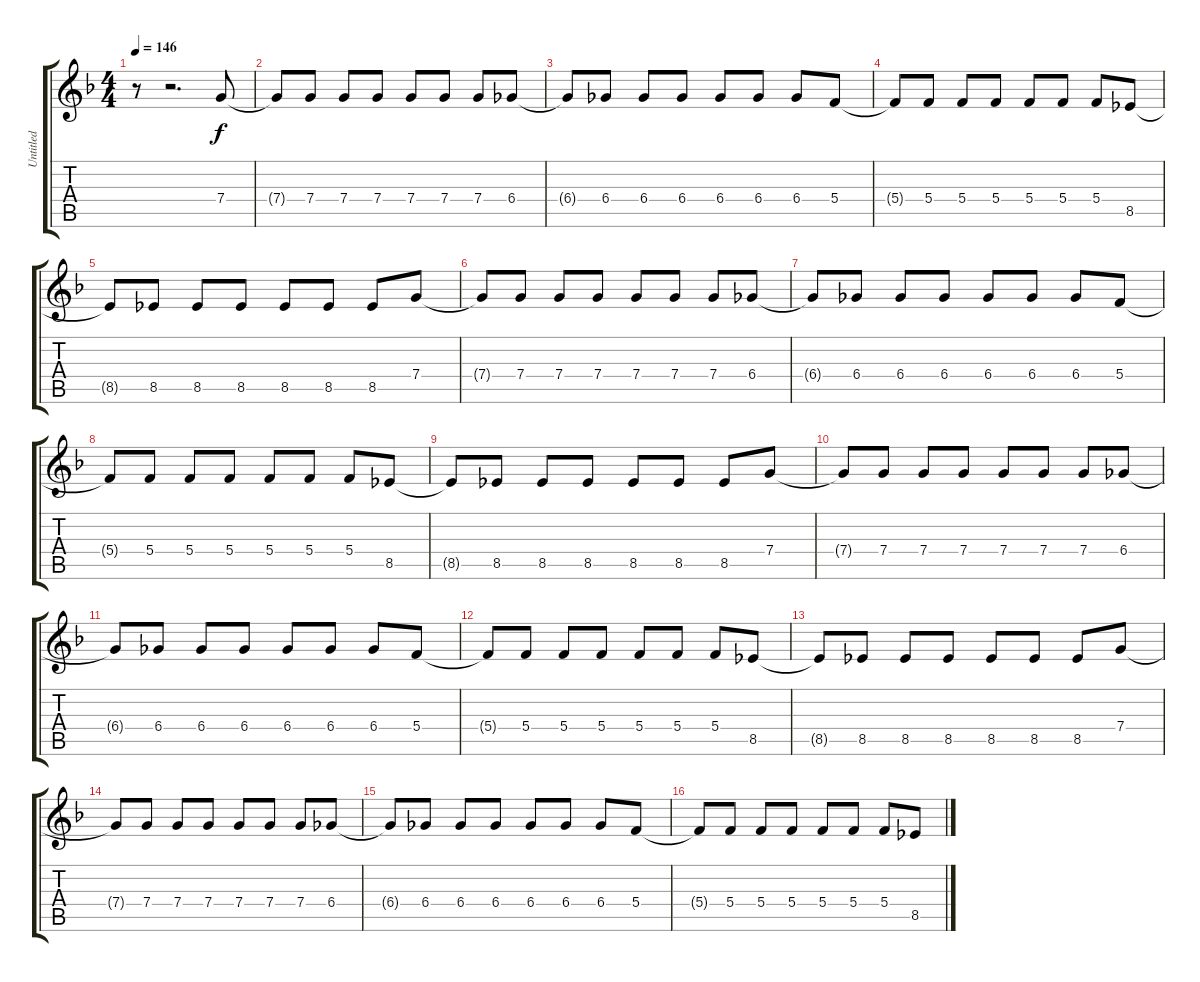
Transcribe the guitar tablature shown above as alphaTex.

\track ("Untitled" "Untitled") {instrument distortionguitar}
\staff {score tabs}
\tuning (D4 A3 F3 C3 G2 D2) {hide}
\ts (4 4)
\tempo 146
\clef g2
\ks f
r.8{dy f instrument distortionguitar} r.2{d} 7.4.8 |
7.4{t}.8 7.4.8 7.4.8 7.4.8 7.4.8 7.4.8 7.4.8 6.4.8 |
6.4{t}.8 6.4.8 6.4.8 6.4.8 6.4.8 6.4.8 6.4.8 5.4.8 |
5.4{t}.8 5.4.8 5.4.8 5.4.8 5.4.8 5.4.8 5.4.8 8.5.8 |
8.5{t}.8 8.5.8 8.5.8 8.5.8 8.5.8 8.5.8 8.5.8 7.4.8 |
7.4{t}.8 7.4.8 7.4.8 7.4.8 7.4.8 7.4.8 7.4.8 6.4.8 |
6.4{t}.8 6.4.8 6.4.8 6.4.8 6.4.8 6.4.8 6.4.8 5.4.8 |
5.4{t}.8 5.4.8 5.4.8 5.4.8 5.4.8 5.4.8 5.4.8 8.5.8 |
8.5{t}.8 8.5.8 8.5.8 8.5.8 8.5.8 8.5.8 8.5.8 7.4.8 |
7.4{t}.8 7.4.8 7.4.8 7.4.8 7.4.8 7.4.8 7.4.8 6.4.8 |
6.4{t}.8 6.4.8 6.4.8 6.4.8 6.4.8 6.4.8 6.4.8 5.4.8 |
5.4{t}.8 5.4.8 5.4.8 5.4.8 5.4.8 5.4.8 5.4.8 8.5.8 |
8.5{t}.8 8.5.8 8.5.8 8.5.8 8.5.8 8.5.8 8.5.8 7.4.8 |
7.4{t}.8 7.4.8 7.4.8 7.4.8 7.4.8 7.4.8 7.4.8 6.4.8 |
6.4{t}.8 6.4.8 6.4.8 6.4.8 6.4.8 6.4.8 6.4.8 5.4.8 |
5.4{t}.8 5.4.8 5.4.8 5.4.8 5.4.8 5.4.8 5.4.8 8.5.8
